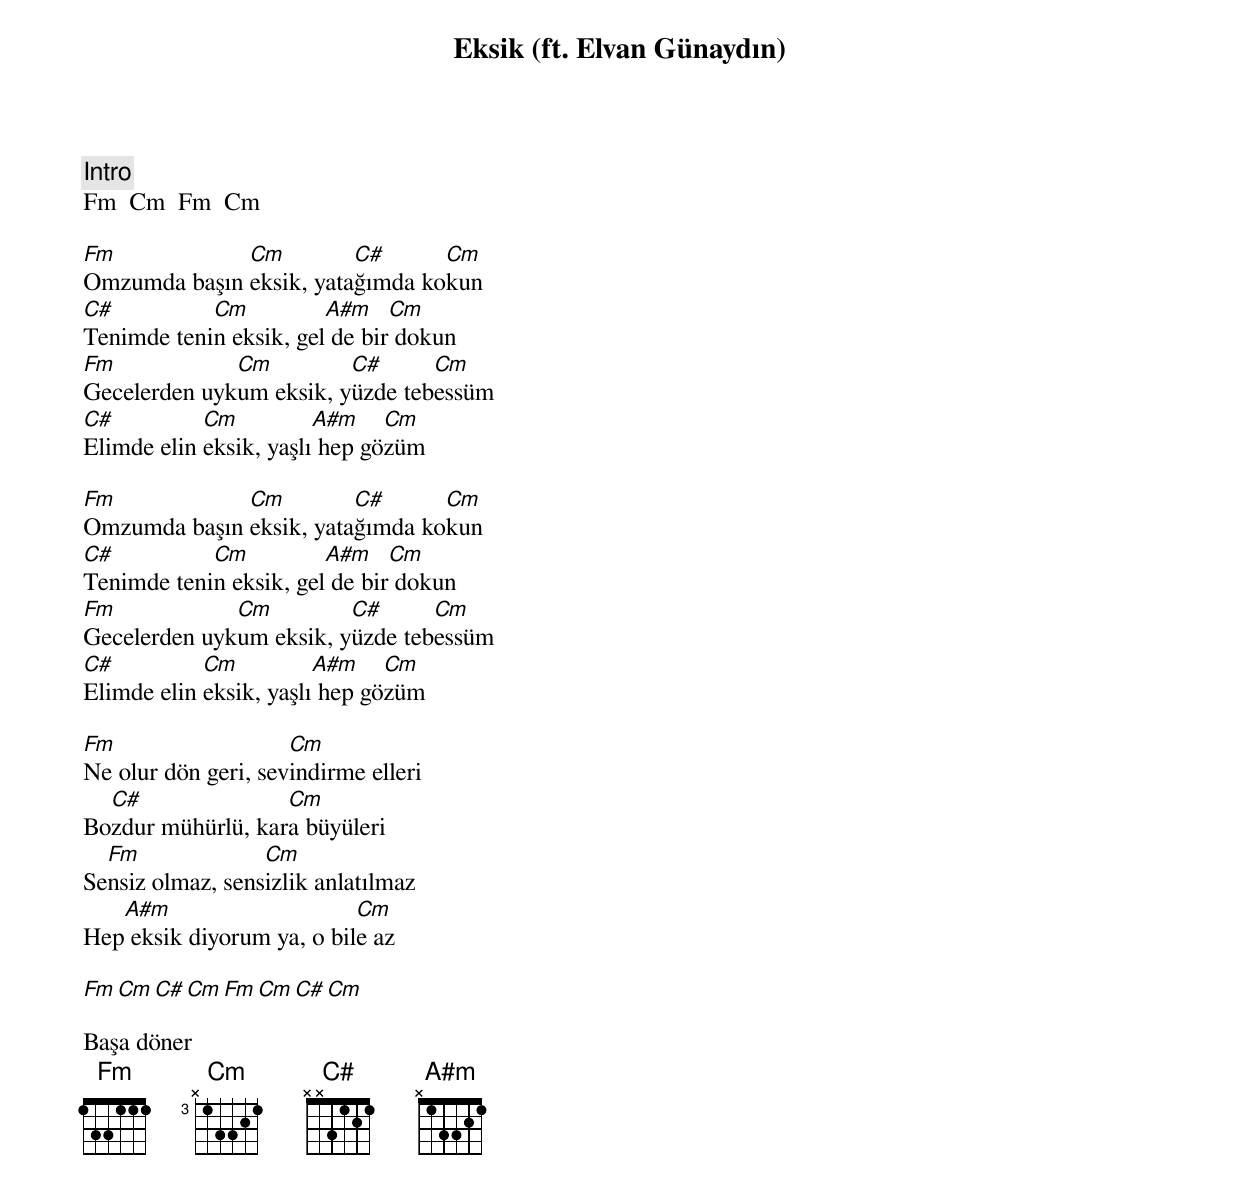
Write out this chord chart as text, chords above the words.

{title: Eksik (ft. Elvan Günaydın)}
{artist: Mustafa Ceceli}

Intro
Fm  Cm  Fm  Cm

Fm            Cm         C#      Cm
Omzumda başın eksik, yatağımda kokun
C#          Cm          A#m    Cm
Tenimde tenin eksik, gel de bir dokun
Fm            Cm         C#      Cm
Gecelerden uykum eksik, yüzde tebessüm
C#          Cm          A#m    Cm
Elimde elin eksik, yaşlı hep gözüm

Fm            Cm         C#      Cm
Omzumda başın eksik, yatağımda kokun
C#          Cm          A#m    Cm
Tenimde tenin eksik, gel de bir dokun
Fm            Cm         C#      Cm
Gecelerden uykum eksik, yüzde tebessüm
C#          Cm          A#m    Cm
Elimde elin eksik, yaşlı hep gözüm

Fm                   Cm
Ne olur dön geri, sevindirme elleri
  C#               Cm
Bozdur mühürlü, kara büyüleri
  Fm              Cm
Sensiz olmaz, sensizlik anlatılmaz
   A#m                     Cm
Hep eksik diyorum ya, o bile az

Fm  Cm  C#  Cm  Fm   Cm  C#  Cm

Başa döner
